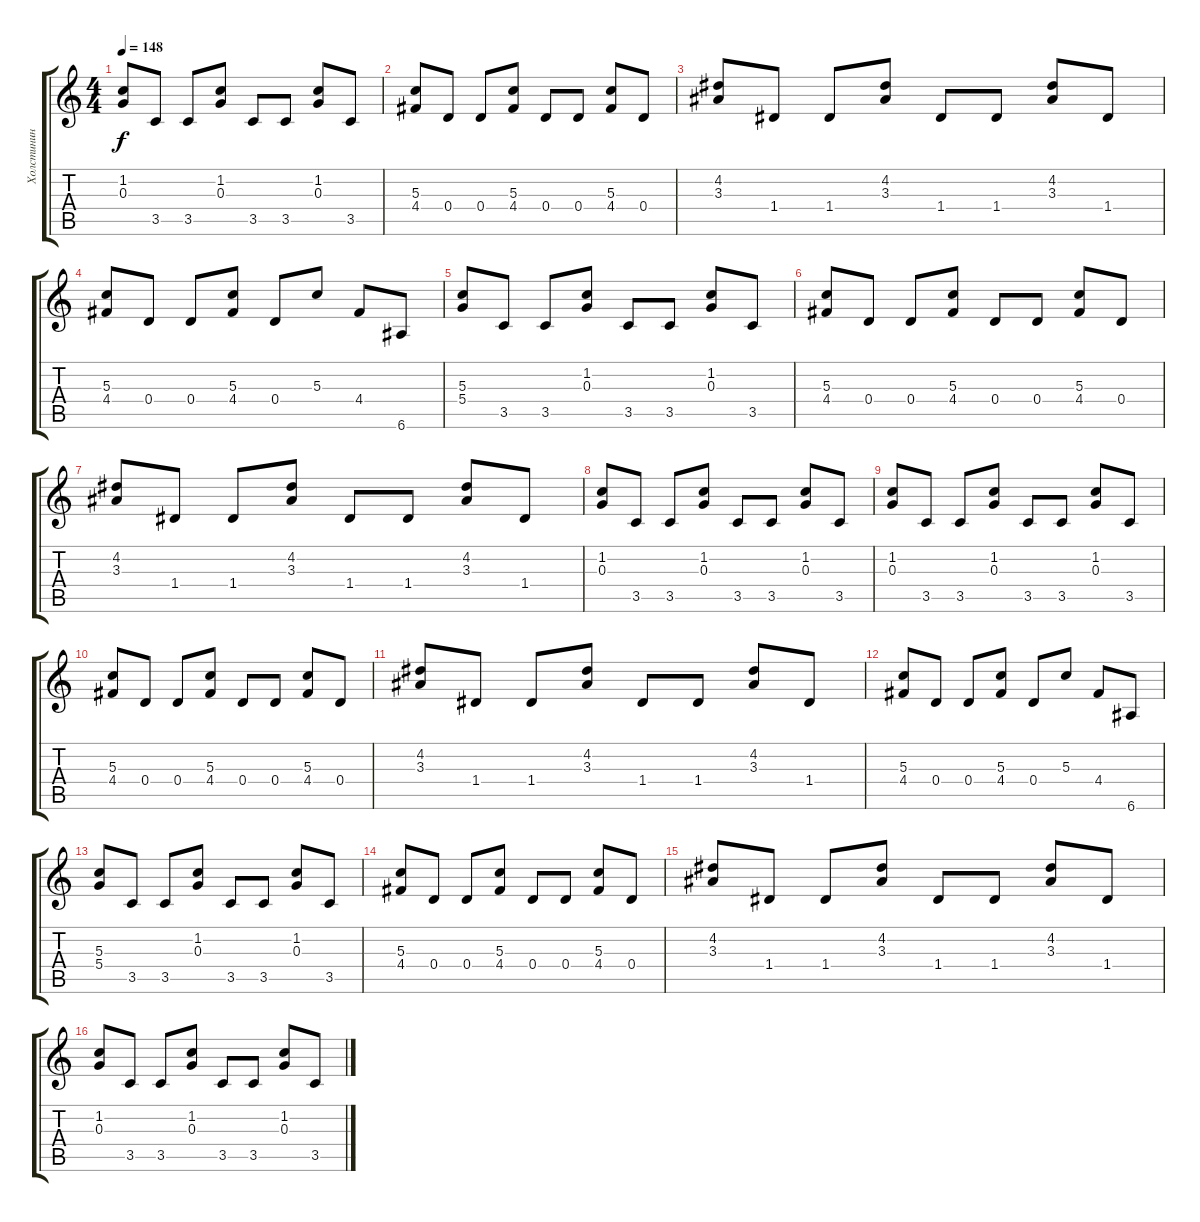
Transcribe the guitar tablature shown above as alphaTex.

\track ("Холстинин" "Холстинин") {instrument distortionguitar}
\staff {score tabs}
\tuning (E4 B3 G3 D3 A2 E2) {hide}
\ts (4 4)
\tempo 148
\clef g2
\ks c
(1.2 0.3).8{dy f} 3.5.8 3.5.8 (1.2 0.3).8 3.5.8 3.5.8 (1.2 0.3).8 3.5.8 |
(5.3 4.4).8 0.4.8 0.4.8 (5.3 4.4).8 0.4.8 0.4.8 (5.3 4.4).8 0.4.8 |
(4.2 3.3).8 1.4.8 1.4.8 (4.2 3.3).8 1.4.8 1.4.8 (4.2 3.3).8 1.4.8 |
(5.3 4.4).8 0.4.8 0.4.8 (5.3 4.4).8 0.4.8 5.3.8 4.4.8 6.6.8 |
(5.3 5.4).8 3.5.8 3.5.8 (1.2 0.3).8 3.5.8 3.5.8 (1.2 0.3).8 3.5.8 |
(5.3 4.4).8 0.4.8 0.4.8 (5.3 4.4).8 0.4.8 0.4.8 (5.3 4.4).8 0.4.8 |
(4.2 3.3).8 1.4.8 1.4.8 (4.2 3.3).8 1.4.8 1.4.8 (4.2 3.3).8 1.4.8 |
(1.2 0.3).8 3.5.8 3.5.8 (1.2 0.3).8 3.5.8 3.5.8 (1.2 0.3).8 3.5.8 |
(1.2 0.3).8 3.5.8 3.5.8 (1.2 0.3).8 3.5.8 3.5.8 (1.2 0.3).8 3.5.8 |
(5.3 4.4).8 0.4.8 0.4.8 (5.3 4.4).8 0.4.8 0.4.8 (5.3 4.4).8 0.4.8 |
(4.2 3.3).8 1.4.8 1.4.8 (4.2 3.3).8 1.4.8 1.4.8 (4.2 3.3).8 1.4.8 |
(5.3 4.4).8 0.4.8 0.4.8 (5.3 4.4).8 0.4.8 5.3.8 4.4.8 6.6.8 |
(5.3 5.4).8 3.5.8 3.5.8 (1.2 0.3).8 3.5.8 3.5.8 (1.2 0.3).8 3.5.8 |
(5.3 4.4).8 0.4.8 0.4.8 (5.3 4.4).8 0.4.8 0.4.8 (5.3 4.4).8 0.4.8 |
(4.2 3.3).8 1.4.8 1.4.8 (4.2 3.3).8 1.4.8 1.4.8 (4.2 3.3).8 1.4.8 |
(1.2 0.3).8 3.5.8 3.5.8 (1.2 0.3).8 3.5.8 3.5.8 (1.2 0.3).8 3.5.8
